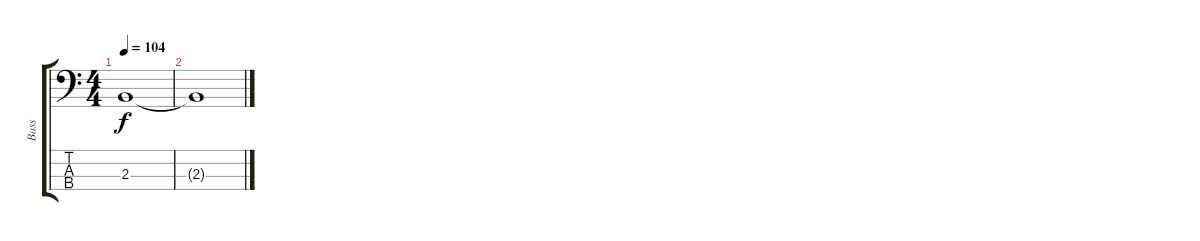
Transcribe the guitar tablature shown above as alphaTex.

\track ("Bass " "Bass ") {instrument electricbasspick}
\staff {score tabs}
\tuning (G2 D2 A1 E1) {hide}
\ts (4 4)
\tempo 104
\clef f4
\ks c
2.3{t}.1{dy f} |
2.3{t}.1
